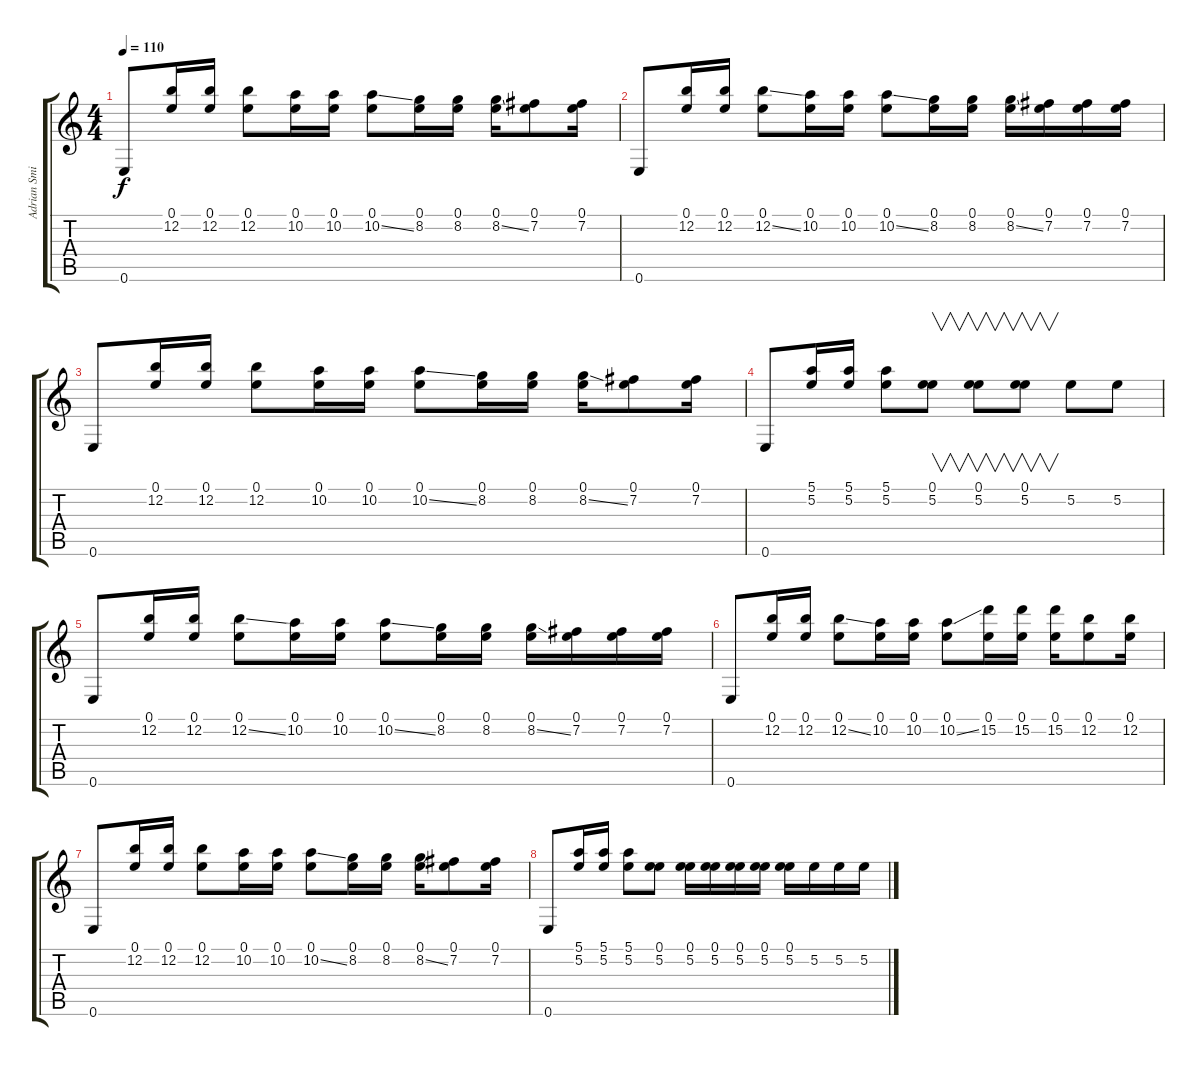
\track ("Adrian Smith" "Adrian Smi") {instrument distortionguitar}
\staff {score tabs}
\tuning (E4 B3 G3 D3 A2 E2) {hide}
\ts (4 4)
\tempo 110
\clef g2
\ks c
0.6.8{dy f} (0.1 12.2).16 (0.1 12.2).16 (0.1 12.2).8 (0.1 10.2).16 (0.1 10.2).16 (0.1 10.2{ss}).8 (0.1 8.2).16 (0.1 8.2).16 (0.1 8.2{ss}).16 (0.1 7.2).8 (0.1 7.2).16 |
0.6.8 (0.1 12.2).16 (0.1 12.2).16 (0.1 12.2{ss}).8 (0.1 10.2).16 (0.1 10.2).16 (0.1 10.2{ss}).8 (0.1 8.2).16 (0.1 8.2).16 (0.1 8.2{ss}).16 (0.1 7.2).16 (0.1 7.2).16 (0.1 7.2).16 |
0.6.8 (0.1 12.2).16 (0.1 12.2).16 (0.1 12.2).8 (0.1 10.2).16 (0.1 10.2).16 (0.1 10.2{ss}).8 (0.1 8.2).16 (0.1 8.2).16 (0.1 8.2{ss}).16 (0.1 7.2).8 (0.1 7.2).16 |
0.6.8 (5.1 5.2).16 (5.1 5.2).16 (5.1 5.2).8 (0.1 5.2).8{v} (0.1 5.2).8{v} (0.1 5.2).8{v} 5.2.8 5.2.8 |
0.6.8 (0.1 12.2).16 (0.1 12.2).16 (0.1 12.2{ss}).8 (0.1 10.2).16 (0.1 10.2).16 (0.1 10.2{ss}).8 (0.1 8.2).16 (0.1 8.2).16 (0.1 8.2{ss}).16 (0.1 7.2).16 (0.1 7.2).16 (0.1 7.2).16 |
0.6.8 (0.1 12.2).16 (0.1 12.2).16 (0.1 12.2{ss}).8 (0.1 10.2).16 (0.1 10.2).16 (0.1 10.2{ss}).8 (0.1 15.2).16 (0.1 15.2).16 (0.1 15.2).16 (0.1 12.2).8 (0.1 12.2).16 |
0.6.8 (0.1 12.2).16 (0.1 12.2).16 (0.1 12.2).8 (0.1 10.2).16 (0.1 10.2).16 (0.1 10.2{ss}).8 (0.1 8.2).16 (0.1 8.2).16 (0.1 8.2{ss}).16 (0.1 7.2).8 (0.1 7.2).16 |
0.6.8 (5.1 5.2).16 (5.1 5.2).16 (5.1 5.2).8 (0.1 5.2).8 (0.1 5.2).16 (0.1 5.2).16 (0.1 5.2).16 (0.1 5.2).16 (0.1 5.2).16 5.2.16 5.2.16 5.2.16
